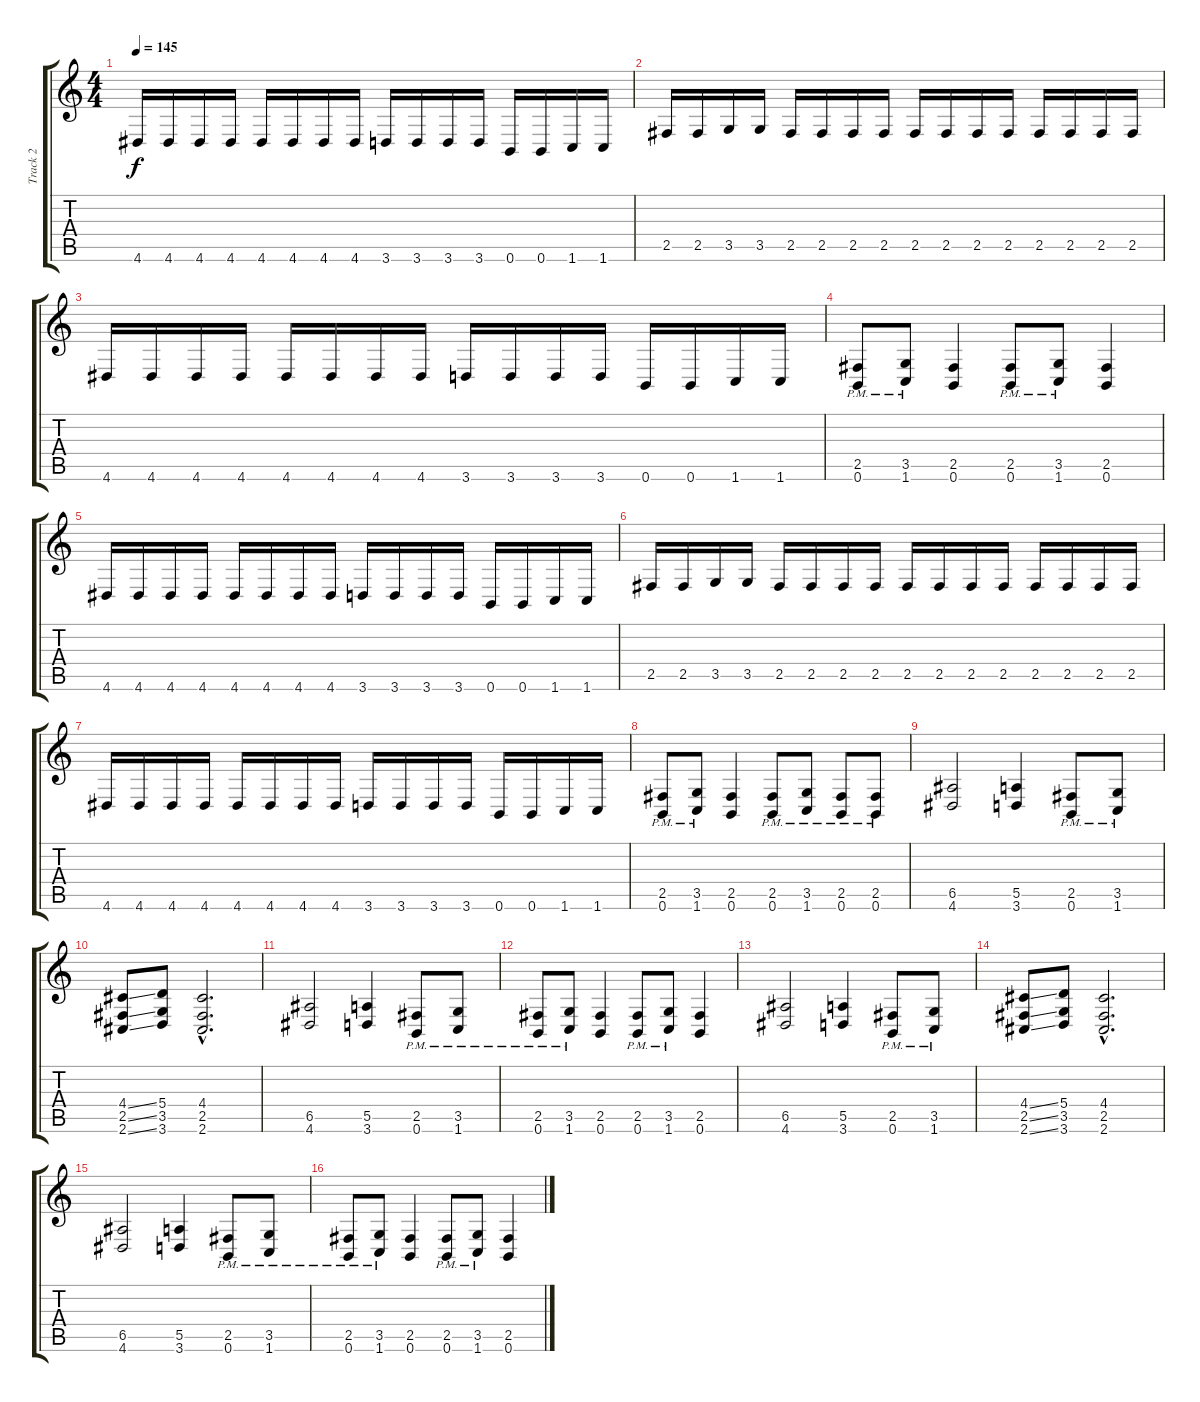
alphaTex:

\track ("Track 2" "Track 2") {instrument distortionguitar}
\staff {score tabs}
\tuning (B3 Gb3 D3 A2 E2 B1) {hide}
\ts (4 4)
\tempo 145
\clef g2
\ks c
4.6.16{dy f} 4.6.16 4.6.16 4.6.16 4.6.16 4.6.16 4.6.16 4.6.16 3.6.16 3.6.16 3.6.16 3.6.16 0.6.16 0.6.16 1.6.16 1.6.16 |
2.5.16 2.5.16 3.5.16 3.5.16 2.5.16 2.5.16 2.5.16 2.5.16 2.5.16 2.5.16 2.5.16 2.5.16 2.5.16 2.5.16 2.5.16 2.5.16 |
4.6.16 4.6.16 4.6.16 4.6.16 4.6.16 4.6.16 4.6.16 4.6.16 3.6.16 3.6.16 3.6.16 3.6.16 0.6.16 0.6.16 1.6.16 1.6.16 |
(2.5{pm} 0.6{pm}).8 (3.5{pm} 1.6{pm}).8 (2.5 0.6).4 (2.5{pm} 0.6{pm}).8 (3.5{pm} 1.6{pm}).8 (2.5 0.6).4 |
4.6.16 4.6.16 4.6.16 4.6.16 4.6.16 4.6.16 4.6.16 4.6.16 3.6.16 3.6.16 3.6.16 3.6.16 0.6.16 0.6.16 1.6.16 1.6.16 |
2.5.16 2.5.16 3.5.16 3.5.16 2.5.16 2.5.16 2.5.16 2.5.16 2.5.16 2.5.16 2.5.16 2.5.16 2.5.16 2.5.16 2.5.16 2.5.16 |
4.6.16 4.6.16 4.6.16 4.6.16 4.6.16 4.6.16 4.6.16 4.6.16 3.6.16 3.6.16 3.6.16 3.6.16 0.6.16 0.6.16 1.6.16 1.6.16 |
(2.5{pm} 0.6{pm}).8 (3.5{pm} 1.6{pm}).8 (2.5 0.6).4 (2.5{pm} 0.6{pm}).8 (3.5{pm} 1.6{pm}).8 (2.5{pm} 0.6{pm}).8 (2.5{pm} 0.6{pm}).8 |
(6.5 4.6).2 (5.5 3.6).4 (2.5{pm} 0.6{pm}).8 (3.5{pm} 1.6{pm}).8 |
(4.4{ss} 2.5{ss} 2.6{ss}).8 (5.4 3.5 3.6).8 (4.4{hac} 2.5{hac} 2.6{hac}).2{d} |
(6.5 4.6).2 (5.5 3.6).4 (2.5{pm} 0.6{pm}).8 (3.5{pm} 1.6{pm}).8 |
(2.5{pm} 0.6{pm}).8 (3.5{pm} 1.6{pm}).8 (2.5 0.6).4 (2.5{pm} 0.6{pm}).8 (3.5{pm} 1.6{pm}).8 (2.5 0.6).4 |
(6.5 4.6).2 (5.5 3.6).4 (2.5{pm} 0.6{pm}).8 (3.5{pm} 1.6{pm}).8 |
(4.4{ss} 2.5{ss} 2.6{ss}).8 (5.4 3.5 3.6).8 (4.4{hac} 2.5{hac} 2.6{hac}).2{d} |
(6.5 4.6).2 (5.5 3.6).4 (2.5{pm} 0.6{pm}).8 (3.5{pm} 1.6{pm}).8 |
(2.5{pm} 0.6{pm}).8 (3.5{pm} 1.6{pm}).8 (2.5 0.6).4 (2.5{pm} 0.6{pm}).8 (3.5{pm} 1.6{pm}).8 (2.5 0.6).4
